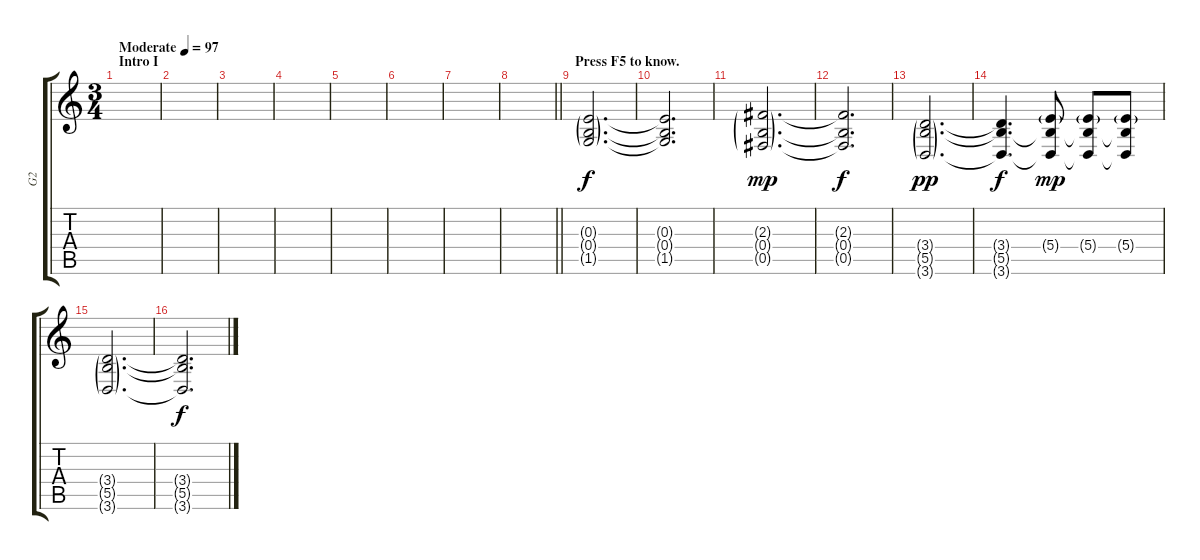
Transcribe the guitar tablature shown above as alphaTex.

\track ("G2" "G2") {instrument distortionguitar}
\staff {score tabs}
\tuning (Db4 Ab3 E3 B2 Gb2 B1) {hide}
\ts (3 4)
\section ("" "Intro I")
\tempo (97 "Moderate")
\clef g2
\ks c
|
|
|
|
|
|
|
\barLineRight lightlight
|
\section ("" "Press F5 to know.")
(0.3{g} 0.4{g} 1.5{g}).2{d} |
(0.3{t} 0.4{t} 1.5{t}).2{d dy f} |
(2.3{g} 0.4{g} 0.5{g}).2{d dy mp} |
(2.3{t} 0.4{t} 0.5{t}).2{d dy f} |
(3.4{g} 5.5{g} 3.6{g}).2{d dy pp} |
(3.4{t} 5.5{t} 3.6{t}).4{d dy f} (5.4{g} 5.5{t} 3.6{t}).8{dy mp} (5.4{g} 5.5{t} 3.6{t}).8 (5.4{g} 5.5{t} 3.6{t}).8 |
(3.4{g} 5.5{g} 3.6{g}).2{d} |
(3.4{t} 5.5{t} 3.6{t}).2{d dy f}
